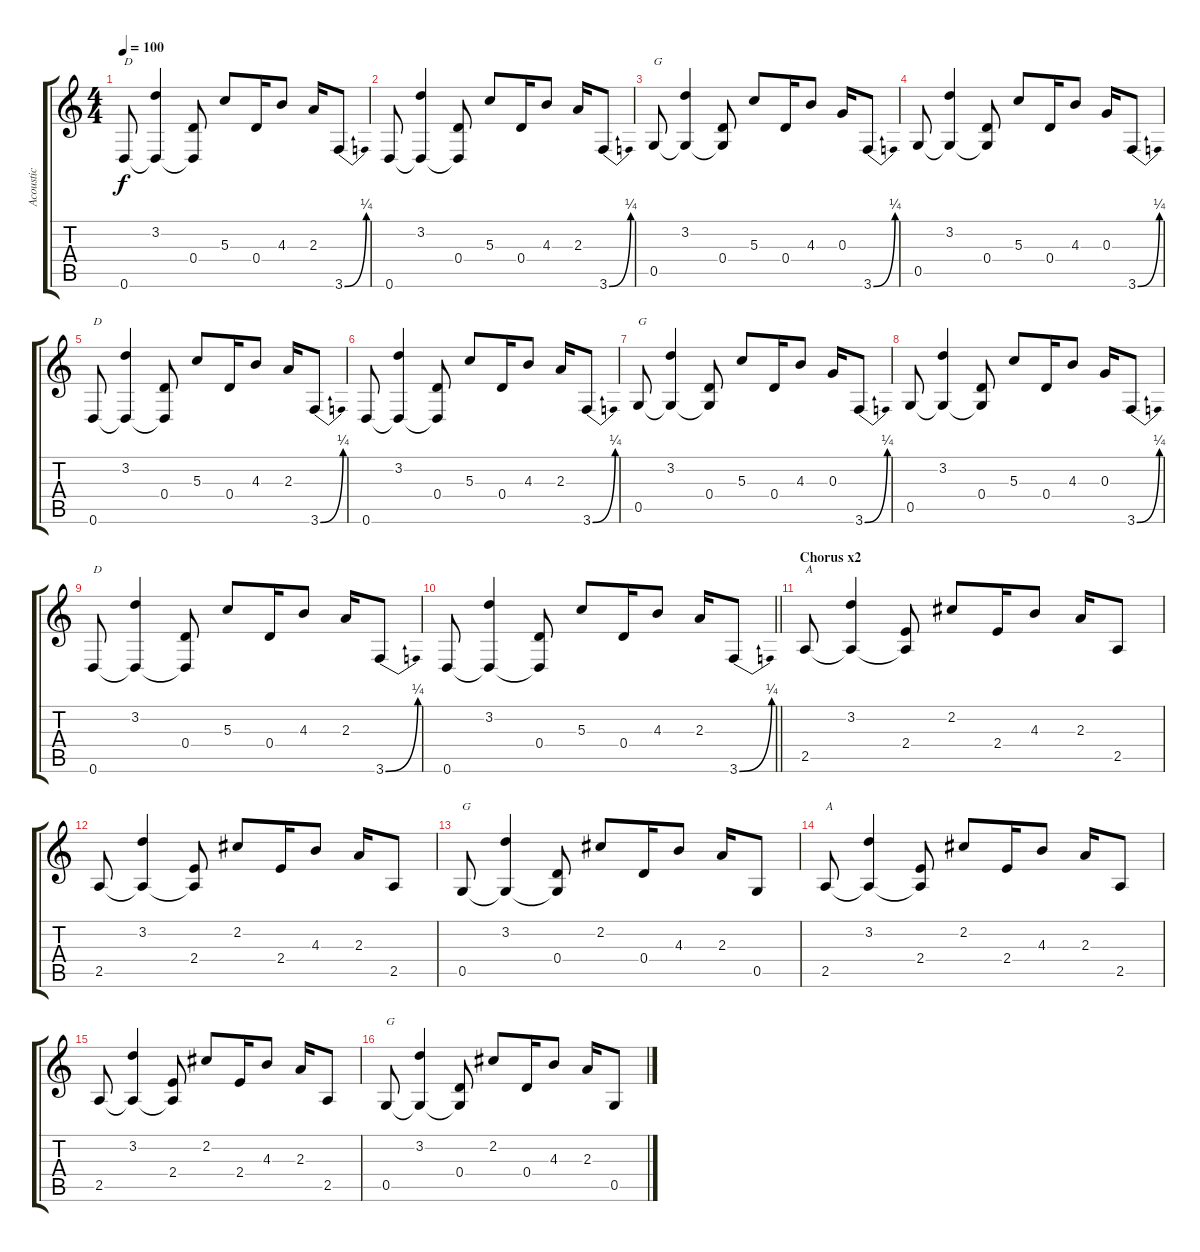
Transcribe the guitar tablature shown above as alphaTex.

\track ("Acoustic" "Acoustic") {instrument acousticguitarsteel}
\staff {score tabs}
\tuning (E4 B3 G3 D3 G2 D2) {hide}
\ts (4 4)
\tempo 100
\clef g2
\ks c
0.6.8{txt "D" dy f} (3.2 0.6{t}).4 (0.4 0.6{t}).8 5.3.8 0.4.16 4.3.8 2.3.16 3.6{be (bend 0 0 60 1)}.8 |
0.6.8 (3.2 0.6{t}).4 (0.4 0.6{t}).8 5.3.8 0.4.16 4.3.8 2.3.16 3.6{be (bend 0 0 60 1)}.8 |
0.5.8{txt "G"} (3.2 0.5{t}).4 (0.4 0.5{t}).8 5.3.8 0.4.16 4.3.8 0.3.16 3.6{be (bend 0 0 60 1)}.8 |
0.5.8 (3.2 0.5{t}).4 (0.4 0.5{t}).8 5.3.8 0.4.16 4.3.8 0.3.16 3.6{be (bend 0 0 60 1)}.8 |
0.6.8{txt "D"} (3.2 0.6{t}).4 (0.4 0.6{t}).8 5.3.8 0.4.16 4.3.8 2.3.16 3.6{be (bend 0 0 60 1)}.8 |
0.6.8 (3.2 0.6{t}).4 (0.4 0.6{t}).8 5.3.8 0.4.16 4.3.8 2.3.16 3.6{be (bend 0 0 60 1)}.8 |
0.5.8{txt "G"} (3.2 0.5{t}).4 (0.4 0.5{t}).8 5.3.8 0.4.16 4.3.8 0.3.16 3.6{be (bend 0 0 60 1)}.8 |
0.5.8 (3.2 0.5{t}).4 (0.4 0.5{t}).8 5.3.8 0.4.16 4.3.8 0.3.16 3.6{be (bend 0 0 60 1)}.8 |
0.6.8{txt "D"} (3.2 0.6{t}).4 (0.4 0.6{t}).8 5.3.8 0.4.16 4.3.8 2.3.16 3.6{be (bend 0 0 60 1)}.8 |
\barLineRight lightlight
0.6.8 (3.2 0.6{t}).4 (0.4 0.6{t}).8 5.3.8 0.4.16 4.3.8 2.3.16 3.6{be (bend 0 0 60 1)}.8 |
\section ("" "Chorus x2")
2.5.8{txt "A"} (3.2 2.5{t}).4 (2.4 2.5{t}).8 2.2.8 2.4.16 4.3.8 2.3.16 2.5.8 |
2.5.8 (3.2 2.5{t}).4 (2.4 2.5{t}).8 2.2.8 2.4.16 4.3.8 2.3.16 2.5.8 |
0.5.8{txt "G"} (3.2 0.5{t}).4 (0.4 0.5{t}).8 2.2.8 0.4.16 4.3.8 2.3.16 0.5.8 |
2.5.8{txt "A"} (3.2 2.5{t}).4 (2.4 2.5{t}).8 2.2.8 2.4.16 4.3.8 2.3.16 2.5.8 |
2.5.8 (3.2 2.5{t}).4 (2.4 2.5{t}).8 2.2.8 2.4.16 4.3.8 2.3.16 2.5.8 |
0.5.8{txt "G"} (3.2 0.5{t}).4 (0.4 0.5{t}).8 2.2.8 0.4.16 4.3.8 2.3.16 0.5.8
